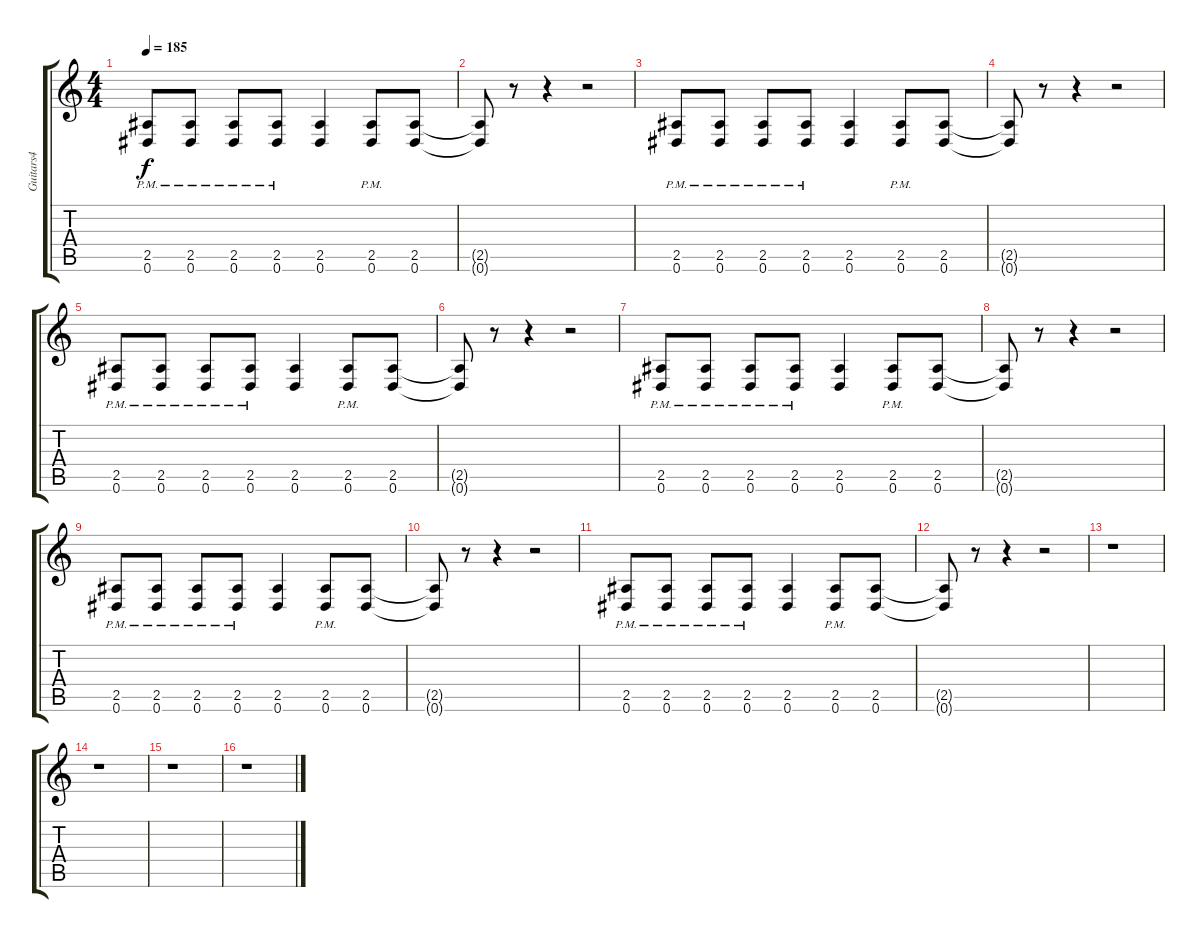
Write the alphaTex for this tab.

\track ("Guitars4" "Guitars4") {instrument distortionguitar}
\staff {score tabs}
\tuning (Eb4 Bb3 Gb3 Db3 Ab2 Eb2) {hide}
\ts (4 4)
\tempo 185
\clef g2
\ks c
(2.5{pm} 0.6).8{dy f} (2.5{pm} 0.6).8 (2.5{pm} 0.6).8 (2.5{pm} 0.6).8 (2.5 0.6).4 (2.5{pm} 0.6).8 (2.5 0.6).8 |
(2.5{t} 0.6{t}).8 r.8 r.4 r.2 |
(2.5{pm} 0.6).8 (2.5{pm} 0.6).8 (2.5{pm} 0.6).8 (2.5{pm} 0.6).8 (2.5 0.6).4 (2.5{pm} 0.6).8 (2.5 0.6).8 |
(2.5{t} 0.6{t}).8 r.8 r.4 r.2 |
(2.5{pm} 0.6).8 (2.5{pm} 0.6).8 (2.5{pm} 0.6).8 (2.5{pm} 0.6).8 (2.5 0.6).4 (2.5{pm} 0.6).8 (2.5 0.6).8 |
(2.5{t} 0.6{t}).8 r.8 r.4 r.2 |
(2.5{pm} 0.6).8 (2.5{pm} 0.6).8 (2.5{pm} 0.6).8 (2.5{pm} 0.6).8 (2.5 0.6).4 (2.5{pm} 0.6).8 (2.5 0.6).8 |
(2.5{t} 0.6{t}).8 r.8 r.4 r.2 |
(2.5{pm} 0.6).8 (2.5{pm} 0.6).8 (2.5{pm} 0.6).8 (2.5{pm} 0.6).8 (2.5 0.6).4 (2.5{pm} 0.6).8 (2.5 0.6).8 |
(2.5{t} 0.6{t}).8 r.8 r.4 r.2 |
(2.5{pm} 0.6).8 (2.5{pm} 0.6).8 (2.5{pm} 0.6).8 (2.5{pm} 0.6).8 (2.5 0.6).4 (2.5{pm} 0.6).8 (2.5 0.6).8 |
(2.5{t} 0.6{t}).8 r.8 r.4 r.2 |
r.1 |
r.1 |
r.1 |
r.1
